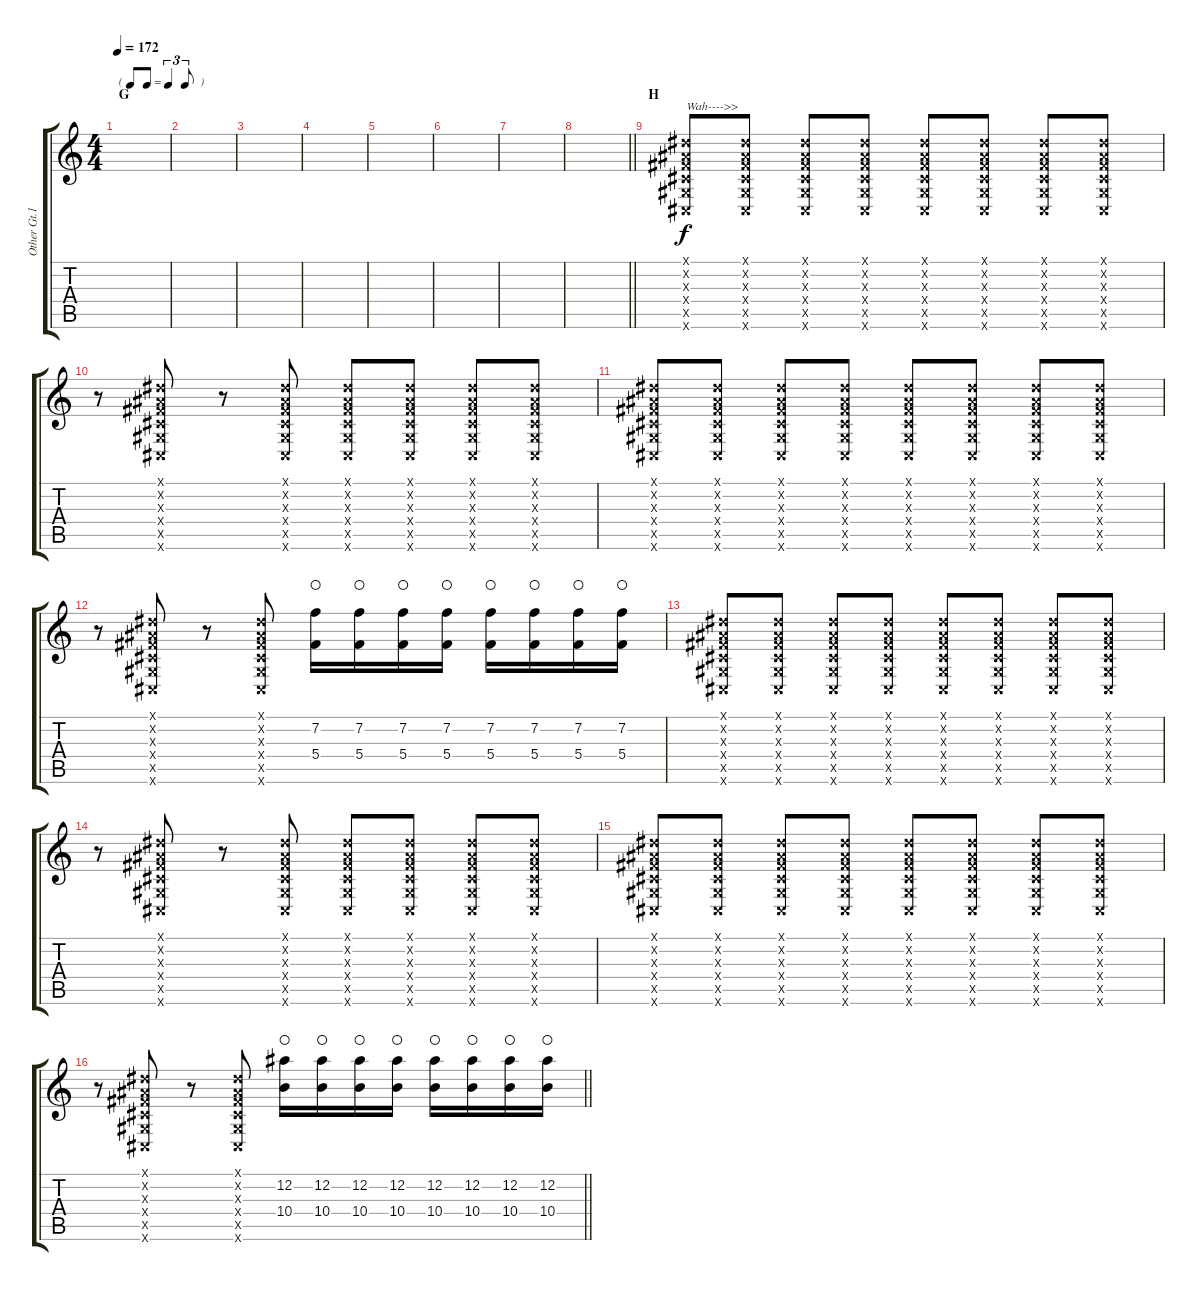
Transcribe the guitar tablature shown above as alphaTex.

\track ("Other Gt.1" "Other Gt.1") {instrument overdrivenguitar}
\staff {score tabs}
\tuning (Eb4 Bb3 Gb3 Db3 Ab2 Db2) {hide}
\ts (4 4)
\tf triplet8th
\section ("" "G")
\tempo 172
\clef g2
\ks c
|
|
|
|
|
|
|
\barLineRight lightlight
|
\section ("" "H")
(0.1{x} 0.2{x} 0.3{x} 0.4{x} 0.5{x} 0.6{x}).8{txt "Wah---->>"} (0.1{x} 0.2{x} 0.3{x} 0.4{x} 0.5{x} 0.6{x}).8 (0.1{x} 0.2{x} 0.3{x} 0.4{x} 0.5{x} 0.6{x}).8 (0.1{x} 0.2{x} 0.3{x} 0.4{x} 0.5{x} 0.6{x}).8 (0.1{x} 0.2{x} 0.3{x} 0.4{x} 0.5{x} 0.6{x}).8 (0.1{x} 0.2{x} 0.3{x} 0.4{x} 0.5{x} 0.6{x}).8 (0.1{x} 0.2{x} 0.3{x} 0.4{x} 0.5{x} 0.6{x}).8 (0.1{x} 0.2{x} 0.3{x} 0.4{x} 0.5{x} 0.6{x}).8 |
r.8 (0.1{x} 0.2{x} 0.3{x} 0.4{x} 0.5{x} 0.6{x}).8 r.8 (0.1{x} 0.2{x} 0.3{x} 0.4{x} 0.5{x} 0.6{x}).8 (0.1{x} 0.2{x} 0.3{x} 0.4{x} 0.5{x} 0.6{x}).8 (0.1{x} 0.2{x} 0.3{x} 0.4{x} 0.5{x} 0.6{x}).8 (0.1{x} 0.2{x} 0.3{x} 0.4{x} 0.5{x} 0.6{x}).8 (0.1{x} 0.2{x} 0.3{x} 0.4{x} 0.5{x} 0.6{x}).8 |
(0.1{x} 0.2{x} 0.3{x} 0.4{x} 0.5{x} 0.6{x}).8 (0.1{x} 0.2{x} 0.3{x} 0.4{x} 0.5{x} 0.6{x}).8 (0.1{x} 0.2{x} 0.3{x} 0.4{x} 0.5{x} 0.6{x}).8 (0.1{x} 0.2{x} 0.3{x} 0.4{x} 0.5{x} 0.6{x}).8 (0.1{x} 0.2{x} 0.3{x} 0.4{x} 0.5{x} 0.6{x}).8 (0.1{x} 0.2{x} 0.3{x} 0.4{x} 0.5{x} 0.6{x}).8 (0.1{x} 0.2{x} 0.3{x} 0.4{x} 0.5{x} 0.6{x}).8 (0.1{x} 0.2{x} 0.3{x} 0.4{x} 0.5{x} 0.6{x}).8 |
r.8 (0.1{x} 0.2{x} 0.3{x} 0.4{x} 0.5{x} 0.6{x}).8 r.8 (0.1{x} 0.2{x} 0.3{x} 0.4{x} 0.5{x} 0.6{x}).8 (7.2 5.4).16{waho} (7.2 5.4).16{waho} (7.2 5.4).16{waho} (7.2 5.4).16{waho} (7.2 5.4).16{waho} (7.2 5.4).16{waho} (7.2 5.4).16{waho} (7.2 5.4).16{waho} |
(0.1{x} 0.2{x} 0.3{x} 0.4{x} 0.5{x} 0.6{x}).8 (0.1{x} 0.2{x} 0.3{x} 0.4{x} 0.5{x} 0.6{x}).8 (0.1{x} 0.2{x} 0.3{x} 0.4{x} 0.5{x} 0.6{x}).8 (0.1{x} 0.2{x} 0.3{x} 0.4{x} 0.5{x} 0.6{x}).8 (0.1{x} 0.2{x} 0.3{x} 0.4{x} 0.5{x} 0.6{x}).8 (0.1{x} 0.2{x} 0.3{x} 0.4{x} 0.5{x} 0.6{x}).8 (0.1{x} 0.2{x} 0.3{x} 0.4{x} 0.5{x} 0.6{x}).8 (0.1{x} 0.2{x} 0.3{x} 0.4{x} 0.5{x} 0.6{x}).8 |
r.8 (0.1{x} 0.2{x} 0.3{x} 0.4{x} 0.5{x} 0.6{x}).8 r.8 (0.1{x} 0.2{x} 0.3{x} 0.4{x} 0.5{x} 0.6{x}).8 (0.1{x} 0.2{x} 0.3{x} 0.4{x} 0.5{x} 0.6{x}).8 (0.1{x} 0.2{x} 0.3{x} 0.4{x} 0.5{x} 0.6{x}).8 (0.1{x} 0.2{x} 0.3{x} 0.4{x} 0.5{x} 0.6{x}).8 (0.1{x} 0.2{x} 0.3{x} 0.4{x} 0.5{x} 0.6{x}).8 |
(0.1{x} 0.2{x} 0.3{x} 0.4{x} 0.5{x} 0.6{x}).8 (0.1{x} 0.2{x} 0.3{x} 0.4{x} 0.5{x} 0.6{x}).8 (0.1{x} 0.2{x} 0.3{x} 0.4{x} 0.5{x} 0.6{x}).8 (0.1{x} 0.2{x} 0.3{x} 0.4{x} 0.5{x} 0.6{x}).8 (0.1{x} 0.2{x} 0.3{x} 0.4{x} 0.5{x} 0.6{x}).8 (0.1{x} 0.2{x} 0.3{x} 0.4{x} 0.5{x} 0.6{x}).8 (0.1{x} 0.2{x} 0.3{x} 0.4{x} 0.5{x} 0.6{x}).8 (0.1{x} 0.2{x} 0.3{x} 0.4{x} 0.5{x} 0.6{x}).8 |
\barLineRight lightlight
r.8 (0.1{x} 0.2{x} 0.3{x} 0.4{x} 0.5{x} 0.6{x}).8 r.8 (0.1{x} 0.2{x} 0.3{x} 0.4{x} 0.5{x} 0.6{x}).8 (12.2 10.4).16{waho} (12.2 10.4).16{waho} (12.2 10.4).16{waho} (12.2 10.4).16{waho} (12.2 10.4).16{waho} (12.2 10.4).16{waho} (12.2 10.4).16{waho} (12.2 10.4).16{waho}
